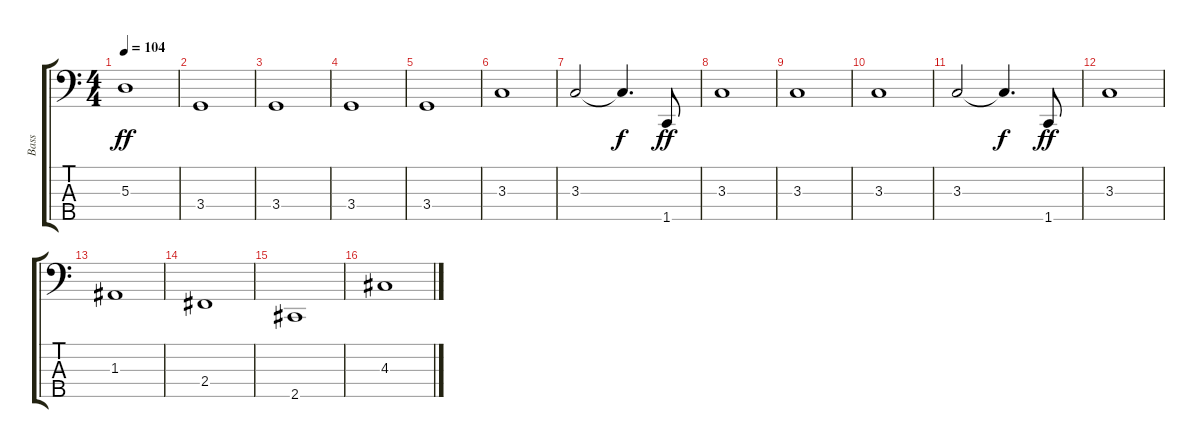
\track ("Bass" "Bass") {instrument fretlessbass}
\staff {score tabs}
\tuning (G2 D2 A1 E1 B0) {hide}
\ts (4 4)
\tempo 104
\clef f4
\ks c
5.3.1{dy ff} |
3.4.1 |
3.4.1 |
3.4.1 |
3.4.1 |
3.3.1 |
3.3.2 3.3{t}.4{d dy f} 1.5.8{dy ff} |
3.3.1 |
3.3.1 |
3.3.1 |
3.3.2 3.3{t}.4{d dy f} 1.5.8{dy ff} |
3.3.1 |
1.3.1 |
2.4.1 |
2.5.1 |
4.3.1
